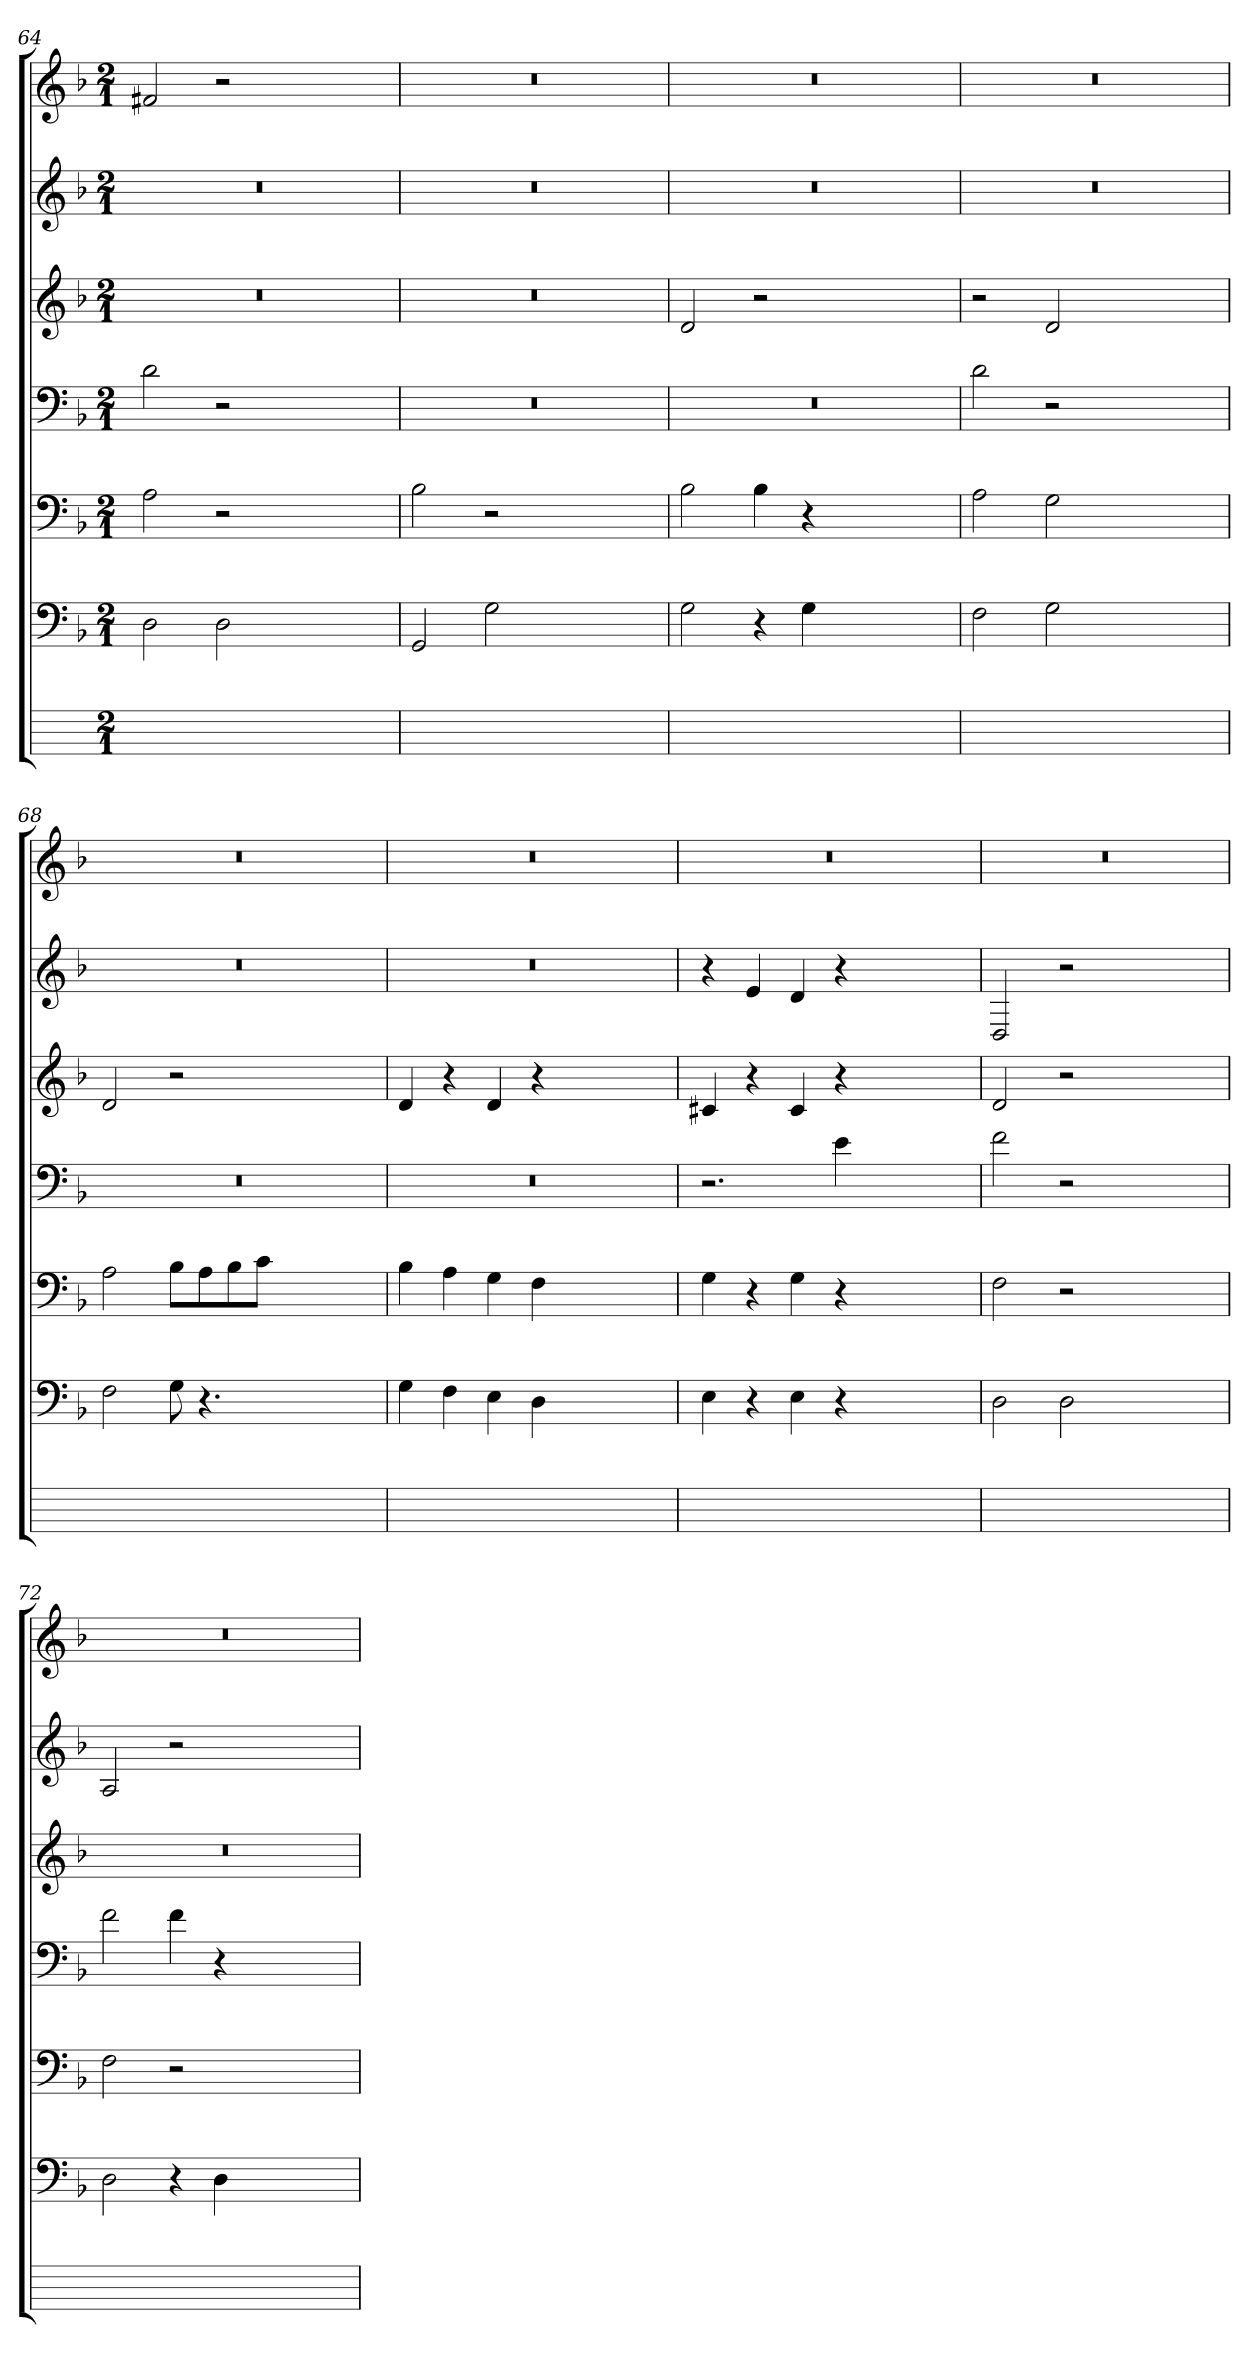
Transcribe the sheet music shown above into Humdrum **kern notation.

**kern	**kern	**kern	**kern	**kern	**kern	**kern
*part7	*part6	*part5	*part4	*part3	*part2	*part1
*staff7	*staff6	*staff5	*staff4	*staff3	*staff2	*staff1
*	*clefF4	*clefF4	*clefF4	*clefG2	*clefG2	*clefG2
*	*k[b-]	*k[b-]	*k[b-]	*k[b-]	*k[b-]	*k[b-]
*	*F:	*F:	*F:	*F:	*F:	*F:
*M2/1	*M2/1	*M2/1	*M2/1	*M2/1	*M2/1	*M2/1
=64	=64	=64	=64	=64	=64	=64
0ryy	2Di	2A	2di	0r	0r	2f#Xj
.	2Di	2r	2r	.	.	2r
.	1ryy	1ryy	1ryy	.	.	1ryy
=65	=65	=65	=65	=65	=65	=65
0ryy	2GGj	2B-	0r	0r	0r	0r
.	2G	2r	.	.	.	.
.	1ryy	1ryy	.	.	.	.
=66	=66	=66	=66	=66	=66	=66
0ryy	2G	2B-i	0r	2d	0r	0r
.	4r	4B-	.	2r	.	.
.	4G	4r	.	.	.	.
.	1ryy	1ryy	.	1ryy	.	.
=67	=67	=67	=67	=67	=67	=67
0ryy	2F	2A	2di	2r	0r	0r
.	2G	2G	2r	2d	.	.
.	1ryy	1ryy	1ryy	1ryy	.	.
=68	=68	=68	=68	=68	=68	=68
0ryy	2F	2A	0r	2d	0r	0r
.	8G	8B-L	.	2r	.	.
.	4.r	8AZ	.	.	.	.
.	.	8B-Z	.	.	.	.
.	.	8cZJ	.	.	.	.
.	1ryy	1ryy	.	1ryy	.	.
=69	=69	=69	=69	=69	=69	=69
0ryy	4Gi	4B-i	0r	4d	0r	0r
.	4F	4A	.	4r	.	.
.	4E	4G	.	4d	.	.
.	4D	4F	.	4r	.	.
.	1ryy	1ryy	.	1ryy	.	.
=70	=70	=70	=70	=70	=70	=70
0ryy	4E	4G	2.r	4c#XV	4r	0r
.	4r	4r	.	4r	4eZ	.
.	4Ei	4Gi	.	4c#j	4di	.
.	4r	4r	4eZ	4r	4r	.
.	1ryy	1ryy	1ryy	1ryy	1ryy	.
=71	=71	=71	=71	=71	=71	=71
0ryy	2D	2F	2f	2d	2D	0r
.	2D	2r	2r	2r	2r	.
.	1ryy	1ryy	1ryy	1ryy	1ryy	.
=72	=72	=72	=72	=72	=72	=72
0ryy	2D	2Fi	2fi	0r	2A	0r
.	4r	2r	4f	.	2r	.
.	4D	.	4r	.	.	.
.	1ryy	1ryy	1ryy	.	1ryy	.
=	=	=	=	=	=	=
*-	*-	*-	*-	*-	*-	*-
